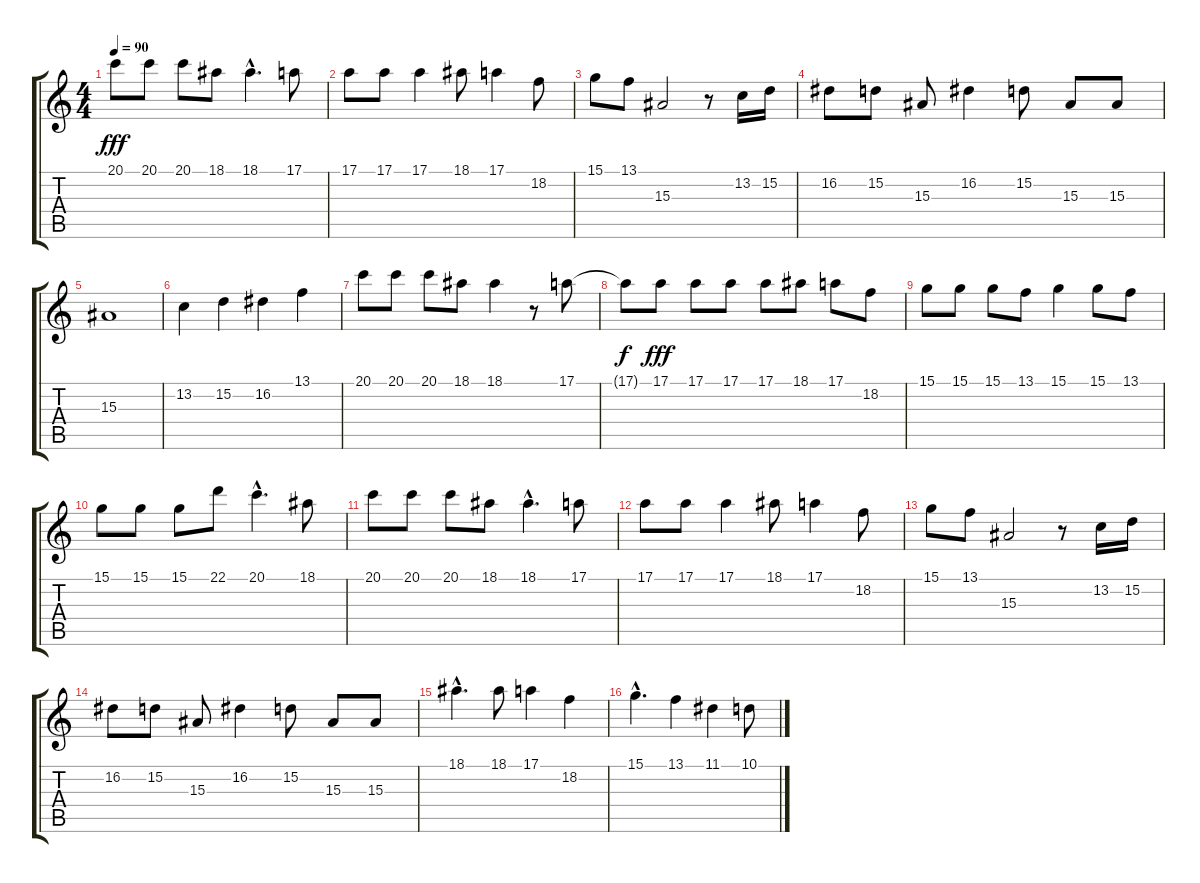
\track "" {instrument musicbox}
\staff {score tabs}
\tuning (E4 B3 G3 D3 A2 E2) {hide}
\ts (4 4)
\tempo 90
\clef g2
\ks c
20.1.8{dy fff} 20.1.8 20.1.8 18.1.8 18.1{hac}.4{d} 17.1.8 |
17.1.8 17.1.8 17.1.4 18.1.8 17.1.4 18.2.8 |
15.1.8 13.1.8 15.3.2 r.8 13.2.16 15.2.16 |
16.2.8 15.2.8 15.3.8 16.2.4 15.2.8 15.3.8 15.3.8 |
15.3.1 |
13.2.4 15.2.4 16.2.4 13.1.4 |
20.1.8 20.1.8 20.1.8 18.1.8 18.1.4 r.8 17.1.8 |
17.1{t}.8{dy f} 17.1.8{dy fff} 17.1.8 17.1.8 17.1.8 18.1.8 17.1.8 18.2.8 |
15.1.8 15.1.8 15.1.8 13.1.8 15.1.4 15.1.8 13.1.8 |
15.1.8 15.1.8 15.1.8 22.1.8 20.1{hac}.4{d} 18.1.8 |
20.1.8 20.1.8 20.1.8 18.1.8 18.1{hac}.4{d} 17.1.8 |
17.1.8 17.1.8 17.1.4 18.1.8 17.1.4 18.2.8 |
15.1.8 13.1.8 15.3.2 r.8 13.2.16 15.2.16 |
16.2.8 15.2.8 15.3.8 16.2.4 15.2.8 15.3.8 15.3.8 |
18.1{hac}.4{d} 18.1.8 17.1.4 18.2.4 |
15.1{hac}.4{d} 13.1.4 11.1.4 10.1.8
